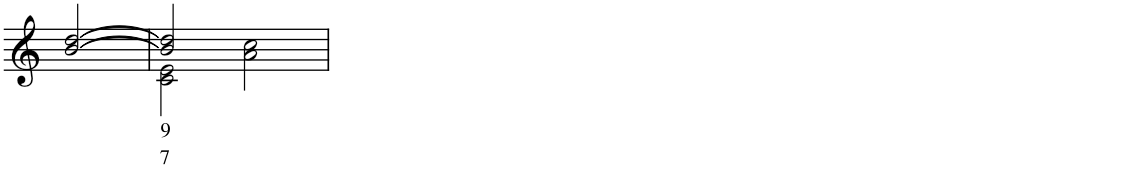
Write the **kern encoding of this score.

**kern
*part1
*staff1
*I"Midi_1
!!LO:PB:g=z
*clefG2
*k[]
*M4/4
*met(c)
=7
*^
[2b/ [2dd/	2ryy
=8	=8
!LO:TX:b:t=9	!
!LO:TX:b:t=7	!
2b/] 2dd/]	2c\ 2e\
2a\ 2cc\	2ryy
*v	*v
=
*-
